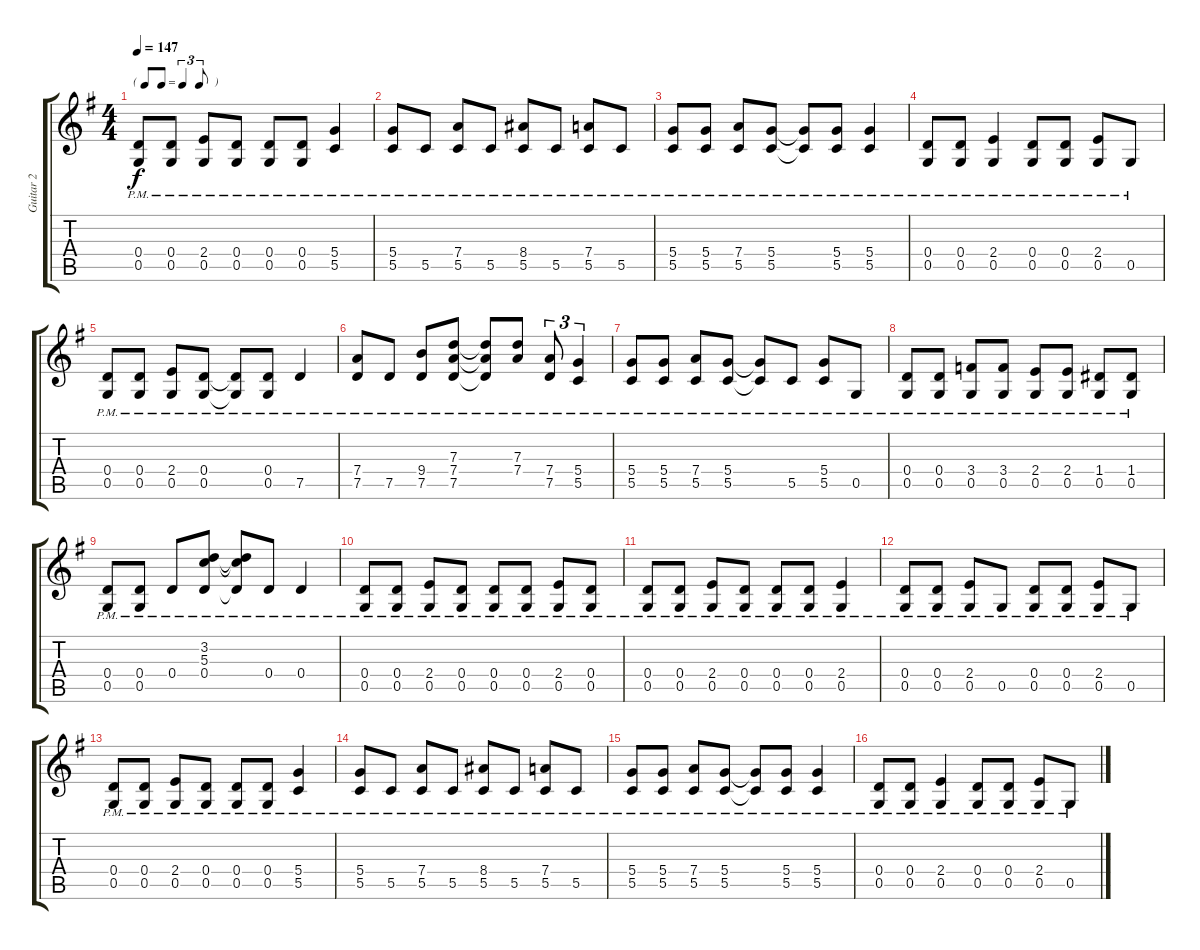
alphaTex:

\track ("Guitar 2" "Guitar 2") {instrument overdrivenguitar}
\staff {score tabs}
\tuning (D4 B3 G3 D3 G2 D2) {hide}
\ts (4 4)
\tf triplet8th
\tempo 147
\clef g2
\ks g
(0.4{pm} 0.5{pm}).8{dy f} (0.4{pm} 0.5{pm}).8 (2.4{pm} 0.5{pm}).8 (0.4{pm} 0.5{pm}).8 (0.4{pm} 0.5{pm}).8 (0.4{pm} 0.5{pm}).8 (5.4{pm} 5.5{pm}).4 |
(5.4{pm} 5.5{pm}).8 5.5{pm}.8 (7.4{pm} 5.5{pm}).8 5.5{pm}.8 (8.4{pm} 5.5{pm}).8 5.5{pm}.8 (7.4{pm} 5.5{pm}).8 5.5{pm}.8 |
(5.4{pm} 5.5{pm}).8 (5.4{pm} 5.5{pm}).8 (7.4{pm} 5.5{pm}).8 (5.4{pm} 5.5{pm}).8 (5.4{pm t} 5.5{pm t}).8 (5.4{pm} 5.5{pm}).8 (5.4{pm} 5.5{pm}).4 |
(0.4{pm} 0.5{pm}).8 (0.4{pm} 0.5{pm}).8 (2.4{pm} 0.5{pm}).4 (0.4{pm} 0.5{pm}).8 (0.4{pm} 0.5{pm}).8 (2.4{pm} 0.5{pm}).8 0.5{pm}.8 |
(0.4{pm} 0.5{pm}).8 (0.4{pm} 0.5{pm}).8 (2.4{pm} 0.5{pm}).8 (0.4{pm} 0.5{pm}).8 (0.4{pm t} 0.5{pm t}).8 (0.4{pm} 0.5{pm}).8 7.5{pm}.4 |
(7.4{pm} 7.5{pm}).8 7.5{pm}.8 (9.4{pm} 7.5{pm}).8 (7.3{pm} 7.4{pm} 7.5{pm}).8 (7.3{pm t} 7.4{pm t} 7.5{pm t}).8 (7.3{pm} 7.4{pm}).8 (7.4{pm} 7.5{pm}).8{tu (3 2)} (5.4{pm} 5.5{pm}).4{tu (3 2)} |
(5.4{pm} 5.5{pm}).8 (5.4{pm} 5.5{pm}).8 (7.4{pm} 5.5{pm}).8 (5.4{pm} 5.5{pm}).8 (5.4{pm t} 5.5{pm t}).8 5.5{pm}.8 (5.4{pm} 5.5{pm}).8 0.5{pm}.8 |
(0.4{pm} 0.5{pm}).8 (0.4{pm} 0.5{pm}).8 (3.4{pm} 0.5{pm}).8 (3.4{pm} 0.5{pm}).8 (2.4{pm} 0.5{pm}).8 (2.4{pm} 0.5{pm}).8 (1.4{pm} 0.5{pm}).8 (1.4{pm} 0.5{pm}).8 |
(0.4{pm} 0.5{pm}).8 (0.4{pm} 0.5{pm}).8 0.4{pm}.8 (3.2{pm} 5.3{pm} 0.4{pm}).8 (3.2{pm t} 5.3{pm t} 0.4{pm t}).8 0.4{pm}.8 0.4{pm}.4 |
(0.4{pm} 0.5{pm}).8 (0.4{pm} 0.5{pm}).8 (2.4{pm} 0.5{pm}).8 (0.4{pm} 0.5{pm}).8 (0.4{pm} 0.5{pm}).8 (0.4{pm} 0.5{pm}).8 (2.4{pm} 0.5{pm}).8 (0.4{pm} 0.5{pm}).8 |
(0.4{pm} 0.5{pm}).8 (0.4{pm} 0.5{pm}).8 (2.4{pm} 0.5{pm}).8 (0.4{pm} 0.5{pm}).8 (0.4{pm} 0.5{pm}).8 (0.4{pm} 0.5{pm}).8 (2.4{pm} 0.5{pm}).4 |
(0.4{pm} 0.5{pm}).8 (0.4{pm} 0.5{pm}).8 (2.4{pm} 0.5{pm}).8 0.5{pm}.8 (0.4{pm} 0.5{pm}).8 (0.4{pm} 0.5{pm}).8 (2.4{pm} 0.5{pm}).8 0.5{pm}.8 |
(0.4{pm} 0.5{pm}).8 (0.4{pm} 0.5{pm}).8 (2.4{pm} 0.5{pm}).8 (0.4{pm} 0.5{pm}).8 (0.4{pm} 0.5{pm}).8 (0.4{pm} 0.5{pm}).8 (5.4{pm} 5.5{pm}).4 |
(5.4{pm} 5.5{pm}).8 5.5{pm}.8 (7.4{pm} 5.5{pm}).8 5.5{pm}.8 (8.4{pm} 5.5{pm}).8 5.5{pm}.8 (7.4{pm} 5.5{pm}).8 5.5{pm}.8 |
(5.4{pm} 5.5{pm}).8 (5.4{pm} 5.5{pm}).8 (7.4{pm} 5.5{pm}).8 (5.4{pm} 5.5{pm}).8 (5.4{pm t} 5.5{pm t}).8 (5.4{pm} 5.5{pm}).8 (5.4{pm} 5.5{pm}).4 |
(0.4{pm} 0.5{pm}).8 (0.4{pm} 0.5{pm}).8 (2.4{pm} 0.5{pm}).4 (0.4{pm} 0.5{pm}).8 (0.4{pm} 0.5{pm}).8 (2.4{pm} 0.5{pm}).8 0.5{pm}.8
